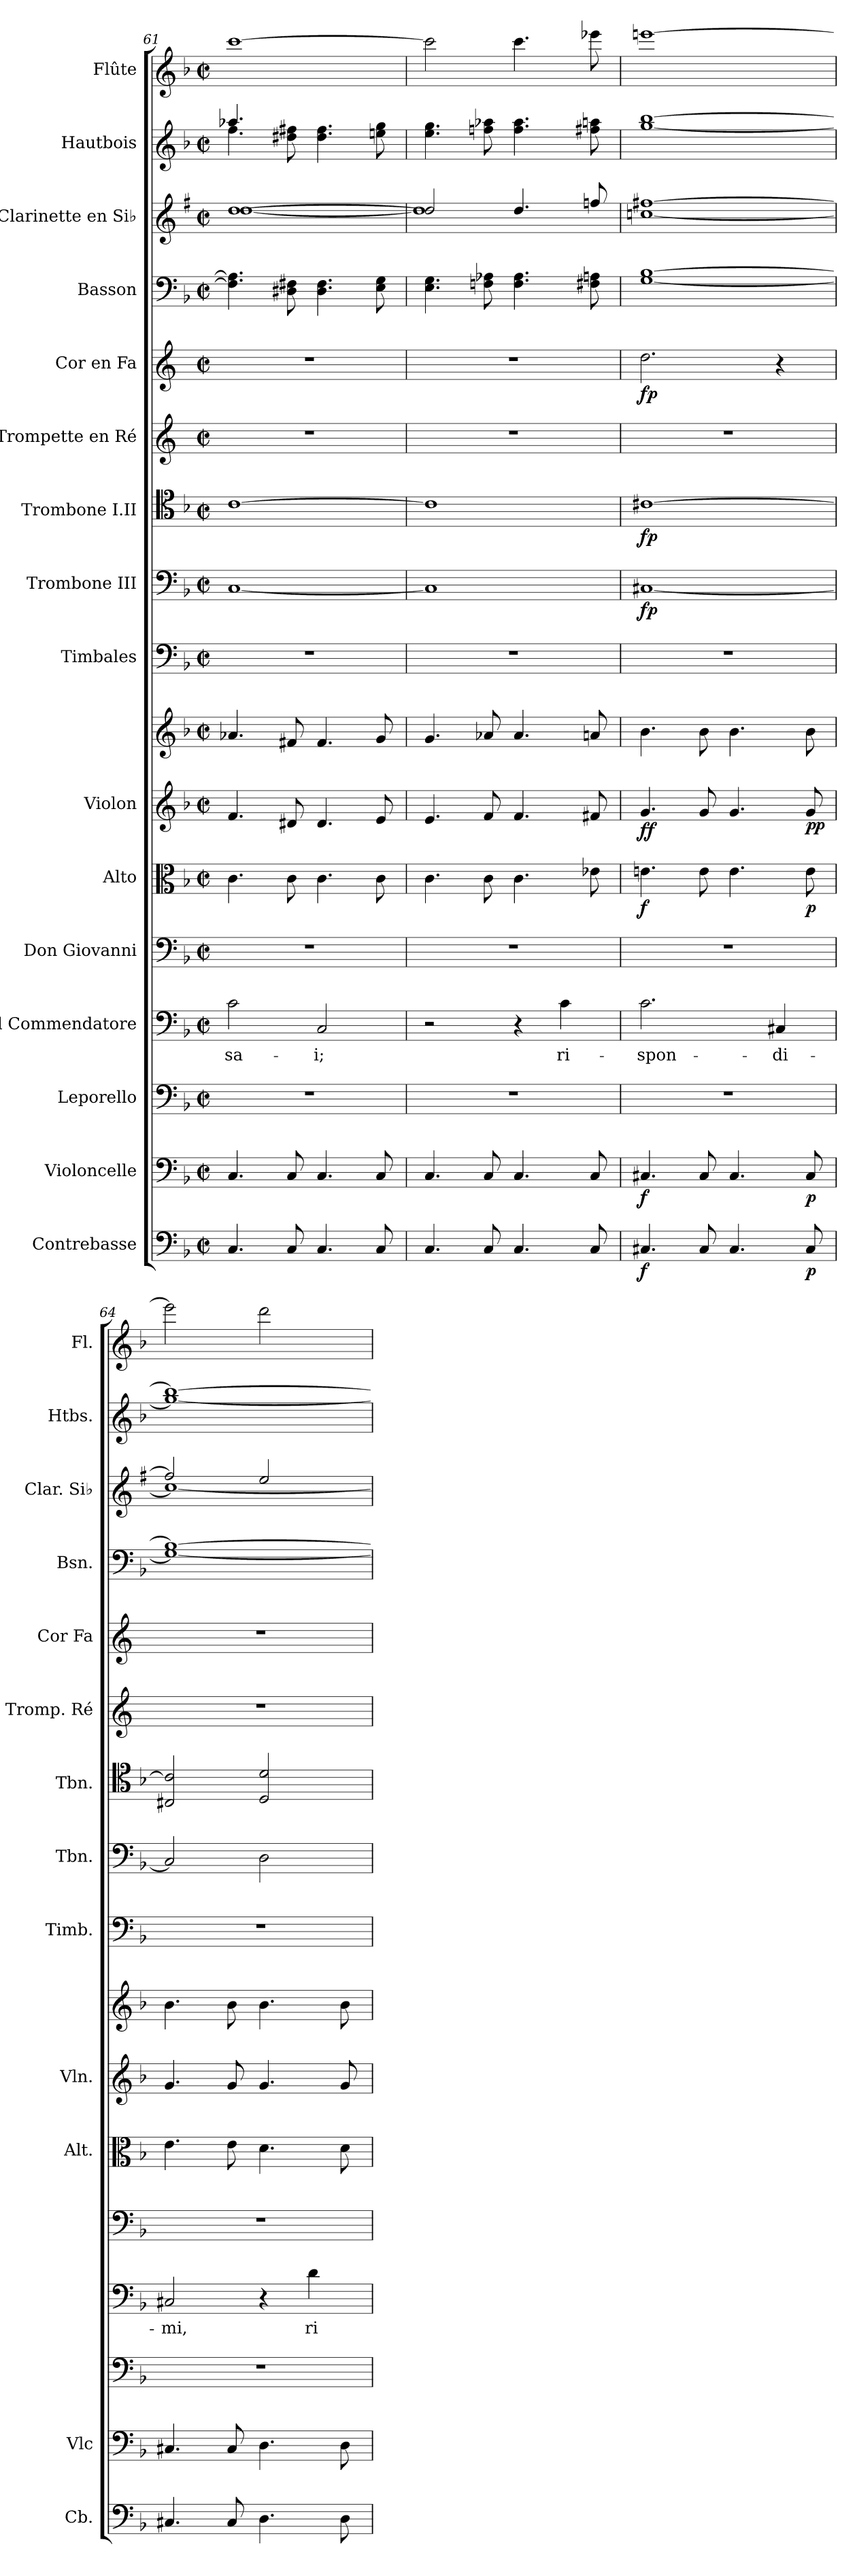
**kern	**dynam	**kern	**dynam	**kern	**kern	**text	**kern	**kern	**dynam	**kern	**kern	**dynam	**kern	**kern	**dynam	**kern	**dynam	**kern	**kern	**dynam	**kern	**dynam	**kern	**dynam	**kern	**dynam	**kern
*part16	*part16	*part15	*part15	*part14	*part13	*part13	*part12	*part11	*part11	*part10	*part10	*part10	*part9	*part8	*part8	*part7	*part7	*part6	*part5	*part5	*part4	*part4	*part3	*part3	*part2	*part2	*part1
*staff17	*staff17	*staff16	*staff16	*staff15	*staff14	*staff14	*staff13	*staff12	*staff12	*staff11	*staff10	*staff10/11	*staff9	*staff8	*staff8	*staff7	*staff7	*staff6	*staff5	*staff5	*staff4	*staff4	*staff3	*staff3	*staff2	*staff2	*staff1
*I"Contrebasse	*	*I"Violoncelle	*	*I"Leporello	*I"Il Commendatore	*	*I"Don Giovanni	*I"Alto	*	*I"Violon	*	*	*I"Timbales	*I"Trombone III	*	*I"Trombone I.II	*	*I"Trompette en Ré	*I"Cor en Fa	*	*I"Basson	*	*I"Clarinette en Si♭	*	*I"Hautbois	*	*I"Flûte
*I'Cb.	*	*I'Vlc	*	*	*	*	*	*I'Alt.	*	*I'Vln.	*	*	*I'Timb.	*I'Tbn.	*	*I'Tbn.	*	*I'Tromp. Ré	*I'Cor Fa	*	*I'Bsn.	*	*I'Clar. Si♭	*	*I'Htbs.	*	*I'Fl.
*clefF4	*	*clefF4	*	*clefF4	*clefF4	*	*clefF4	*clefC3	*	*clefG2	*clefG2	*	*clefF4	*clefF4	*	*clefC4	*	*clefG2	*clefG2	*	*clefF4	*	*clefG2	*	*clefG2	*	*clefG2
*ITrd7c12	*	*	*	*	*	*	*	*	*	*	*	*	*	*	*	*	*	*ITrd-1c-2	*ITrd4c7	*	*	*	*ITrd1c2	*	*	*	*
*k[b-]	*	*k[b-]	*	*k[b-]	*k[b-]	*	*k[b-]	*k[b-]	*	*k[b-]	*k[b-]	*	*k[b-]	*k[b-]	*	*k[b-]	*	*k[f#c#]	*k[b-]	*	*k[b-]	*	*k[b-]	*	*k[b-]	*	*k[b-]
*M2/2	*	*M2/2	*	*M2/2	*M2/2	*	*M2/2	*M2/2	*	*M2/2	*M2/2	*	*M2/2	*M2/2	*	*M2/2	*	*M2/2	*M2/2	*	*M2/2	*	*M2/2	*	*M2/2	*	*M2/2
*met(c|)	*	*met(c|)	*	*met(c|)	*met(c|)	*	*met(c|)	*met(c|)	*	*met(c|)	*met(c|)	*	*met(c|)	*met(c|)	*	*met(c|)	*	*met(c|)	*met(c|)	*	*met(c|)	*	*met(c|)	*	*met(c|)	*	*met(c|)
=61	=61	=61	=61	=61	=61	=61	=61	=61	=61	=61	=61	=61	=61	=61	=61	=61	=61	=61	=61	=61	=61	=61	=61	=61	=61	=61	=61
!	!	!	!	!	!	!LO:LY:b	!	!	!	!	!	!	!	!	!	!	!	!	!	!	!	!	!	!	!	!	!
*	*	*	*	*	*	*	*	*	*	*	*	*	*	*	*	*	*	*	*	*	*	*	*^	*	*^	*	*
4.CC/	.	4.C/	.	1r	2c\	sa-	1r	4.c\	.	4.f/	4.a-X/	.	1r	[1C	.	[1c	.	1r	1r	.	4.F\] 4.A-\]	.	[1cc	[1cc	.	4.aa-X/	4.ff\	.	[1ccc
8CC/	.	8C/	.	.	.	.	.	8c\	.	8d#X/	8f#X/	.	.	.	.	.	.	.	.	.	8D#X\ 8F#X\	.	.	.	.	8dd#X\ 8ff#X\	2ryy	.	.
!	!	!	!	!	!	!LO:LY:b	!	!	!	!	!	!	!	!	!	!	!	!	!	!	!	!	!	!	!	!	!	!	!
4.CC/	.	4.C/	.	.	2C/	-i;	.	4.c\	.	4.d#/	4.f#/	.	.	.	.	.	.	.	.	.	4.D#\ 4.F#\	.	.	.	.	4.dd#\ 4.ff#\	.	.	.
8CC/	.	8C/	.	.	.	.	.	8c\	.	8e/	8g/	.	.	.	.	.	.	.	.	.	8E\ 8G\	.	.	.	.	8een\ 8gg\	8ryy	.	.
*	*	*	*	*	*	*	*	*	*	*	*	*	*	*	*	*	*	*	*	*	*	*	*	*	*	*v	*v	*	*
=62	=62	=62	=62	=62	=62	=62	=62	=62	=62	=62	=62	=62	=62	=62	=62	=62	=62	=62	=62	=62	=62	=62	=62	=62	=62	=62	=62	=62
4.CC/	.	4.C/	.	1r	2r	.	1r	4.c\	.	4.e/	4.g/	.	1r	1C]	.	1c]	.	1r	1r	.	4.E\ 4.G\	.	2cc/]	1cc]	.	4.ee\ 4.gg\	.	2ccc\]
8CC/	.	8C/	.	.	.	.	.	8c\	.	8f/	8a-X/	.	.	.	.	.	.	.	.	.	8Fn\ 8A-X\	.	.	.	.	8ffn\ 8aa-X\	.	.
4.CC/	.	4.C/	.	.	4r	.	.	4.c\	.	4.f/	4.a-/	.	.	.	.	.	.	.	.	.	4.F\ 4.A-\	.	4.cc/	.	.	4.ff\ 4.aa-\	.	4.ccc\
!	!	!	!	!	!	!LO:LY:b	!	!	!	!	!	!	!	!	!	!	!	!	!	!	!	!	!	!	!	!	!	!
.	.	.	.	.	4c\	ri-	.	.	.	.	.	.	.	.	.	.	.	.	.	.	.	.	.	.	.	.	.	.
8CC/	.	8C/	.	.	.	.	.	8e-X\	.	8f#X/	8an/	.	.	.	.	.	.	.	.	.	8F#X\ 8An\	.	8ee-X/	.	.	8ff#X\ 8aan\	.	8eee-X\
=63	=63	=63	=63	=63	=63	=63	=63	=63	=63	=63	=63	=63	=63	=63	=63	=63	=63	=63	=63	=63	=63	=63	=63	=63	=63	=63	=63	=63
!	!LO:DY:b	!	!LO:DY:b	!	!	!LO:LY:b	!	!	!LO:DY:b	!	!	!LO:DY:b=2	!	!	!	!	!	!	!	!	!	!	!	!	!	!	!	!
*	*	*	*	*	*	*	*	*	*	*	*	*	*	*	*	*	*	*	*	*	*^	*	*	*	*	*^	*	*
!	!	!	!	!	!	!	!	!	!	!	!	!LO:DY:n=1:b	!	!	!LO:DY:b	!	!LO:DY:b	!	!	!LO:DY:b	!	!	!LO:DY:b	!	!	!	!	!	!	!
!	!	!	!	!	!	!	!	!	!	!	!	!	!	!	!	!	!	!	!	!	!	!	!LO:DY:n=1:b	!	!	!LO:DY:b	!	!	!	!
!	!	!	!	!	!	!	!	!	!	!	!	!	!	!	!	!	!	!	!	!	!	!	!	!	!	!LO:DY:n=1:b	!	!	!LO:DY:b	!
!	!	!	!	!	!	!	!	!	!	!	!	!	!	!	!	!	!	!	!	!	!	!	!	!	!	!	!	!	!LO:DY:n=1:b	!
4.CC#X/	f	4.C#X/	f	1r	2.c\	-spon-	1r	4.en\	f	4.g/	4.b-\	f f	1r	[1C#X	fp	[1c#X	fp	1r	2.g\	fp	[1B-	[1G	fp fp	[1een	[1b-X	fp fp	[1bb-	[1gg	fp fp	[1eeen
8CC#/	.	8C#/	.	.	.	.	.	8e\	.	8g/	8b-\	.	.	.	.	.	.	.	.	.	.	.	.	.	.	.	.	.	.	.
4.CC#/	.	4.C#/	.	.	.	.	.	4.e\	.	4.g/	4.b-\	.	.	.	.	.	.	.	.	.	.	.	.	.	.	.	.	.	.	.
!	!	!	!	!	!	!LO:LY:b	!	!	!	!	!	!	!	!	!	!	!	!	!	!	!	!	!	!	!	!	!	!	!	!
.	.	.	.	.	4C#X/	-di-	.	.	.	.	.	.	.	.	.	.	.	.	4r	.	.	.	.	.	.	.	.	.	.	.
!	!LO:DY:b	!	!LO:DY:b	!	!	!	!	!	!LO:DY:b	!	!	!LO:DY:n=2:b=2	!	!	!	!	!	!	!	!	!	!	!	!	!	!	!	!	!	!
!	!	!	!	!	!	!	!	!	!	!	!	!LO:DY:n=3:b	!	!	!	!	!	!	!	!	!	!	!	!	!	!	!	!	!	!
8CC#/	p	8C#/	p	.	.	.	.	8e\	p	8g/	8b-\	p p	.	.	.	.	.	.	.	.	.	.	.	.	.	.	.	.	.	.
!!LO:PB:g=z
=64	=64	=64	=64	=64	=64	=64	=64	=64	=64	=64	=64	=64	=64	=64	=64	=64	=64	=64	=64	=64	=64	=64	=64	=64	=64	=64	=64	=64	=64	=64
!	!	!	!	!	!	!LO:LY:b	!	!	!	!	!	!	!	!	!	!	!	!	!	!	!	!	!	!	!	!	!	!	!	!
4.CC#X/	.	4.C#X/	.	1r	2C#X/	-mi,	1r	4.e\	.	4.g/	4.b-\	.	1r	2C#/]	.	2C#X/ 2c#/]	.	1r	1r	.	1B-_	1G_	.	2ee/]	1b-_	.	1bb-_	1gg_	.	2eee\]
8CC#/	.	8C#/	.	.	.	.	.	8e\	.	8g/	8b-\	.	.	.	.	.	.	.	.	.	.	.	.	.	.	.	.	.	.	.
4.DD\	.	4.D\	.	.	4r	.	.	4.d\	.	4.g/	4.b-\	.	.	2D\	.	2D/ 2d/	.	.	.	.	.	.	.	2dd/	.	.	.	.	.	2ddd\
!	!	!	!	!	!	!LO:LY:b	!	!	!	!	!	!	!	!	!	!	!	!	!	!	!	!	!	!	!	!	!	!	!	!
.	.	.	.	.	4d\	ri-	.	.	.	.	.	.	.	.	.	.	.	.	.	.	.	.	.	.	.	.	.	.	.	.
8DD\	.	8D\	.	.	.	.	.	8d\	.	8g/	8b-\	.	.	.	.	.	.	.	.	.	.	.	.	.	.	.	.	.	.	.
*	*	*	*	*	*	*	*	*	*	*	*	*	*	*	*	*	*	*	*	*	*v	*v	*	*	*	*	*v	*v	*	*
*	*	*	*	*	*	*	*	*	*	*	*	*	*	*	*	*	*	*	*	*	*	*	*v	*v	*	*	*	*
=	=	=	=	=	=	=	=	=	=	=	=	=	=	=	=	=	=	=	=	=	=	=	=	=	=	=	=
*-	*-	*-	*-	*-	*-	*-	*-	*-	*-	*-	*-	*-	*-	*-	*-	*-	*-	*-	*-	*-	*-	*-	*-	*-	*-	*-	*-
